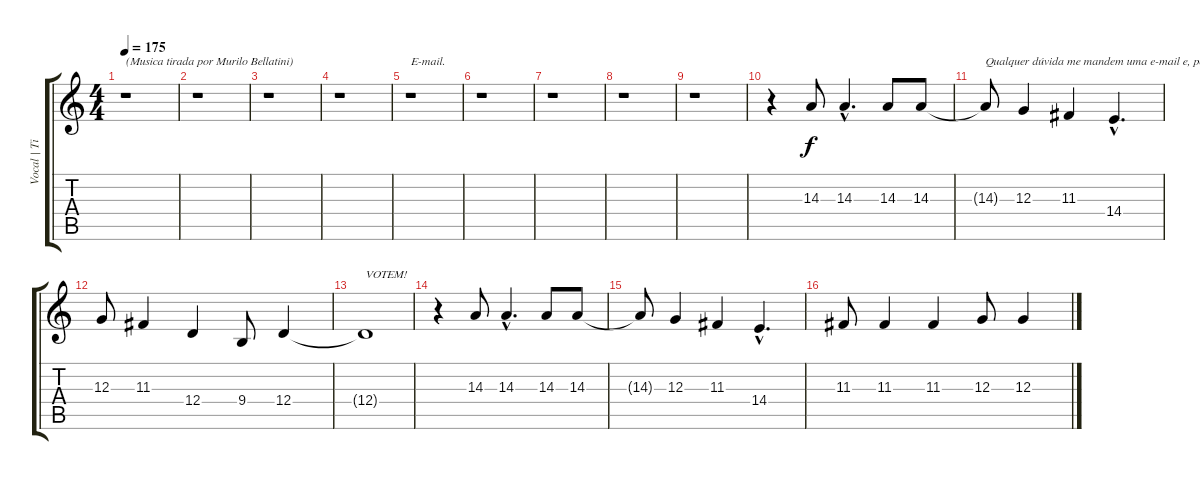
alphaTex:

\track ("Vocal | Tico" "Vocal | Ti") {instrument altosax}
\staff {score tabs}
\tuning (E4 B3 G3 D3 A2 E2) {hide}
\ts (4 4)
\tempo 175
\clef g2
\ks c
r.1{txt "(Musica tirada por Murilo Bellatini)" dy f instrument altosax} |
r.1 |
r.1 |
r.1 |
r.1{txt "E-mail."} |
r.1 |
r.1 |
r.1 |
r.1{txt ""} |
r.4 14.3.8 14.3{hac}.4{d} 14.3.8 14.3.8 |
14.3{t}.8{txt "Qualquer dúvida me mandem uma e-mail e, por favor,"} 12.3.4 11.3.4 14.4{hac}.4{d} |
12.3.8 11.3.4 12.4.4 9.4.8 12.4.4 |
12.4{t}.1{txt "VOTEM!"} |
r.4 14.3.8 14.3{hac}.4{d} 14.3.8 14.3.8 |
14.3{t}.8 12.3.4 11.3.4 14.4{hac}.4{d} |
11.3.8 11.3.4 11.3.4 12.3.8 12.3.4
